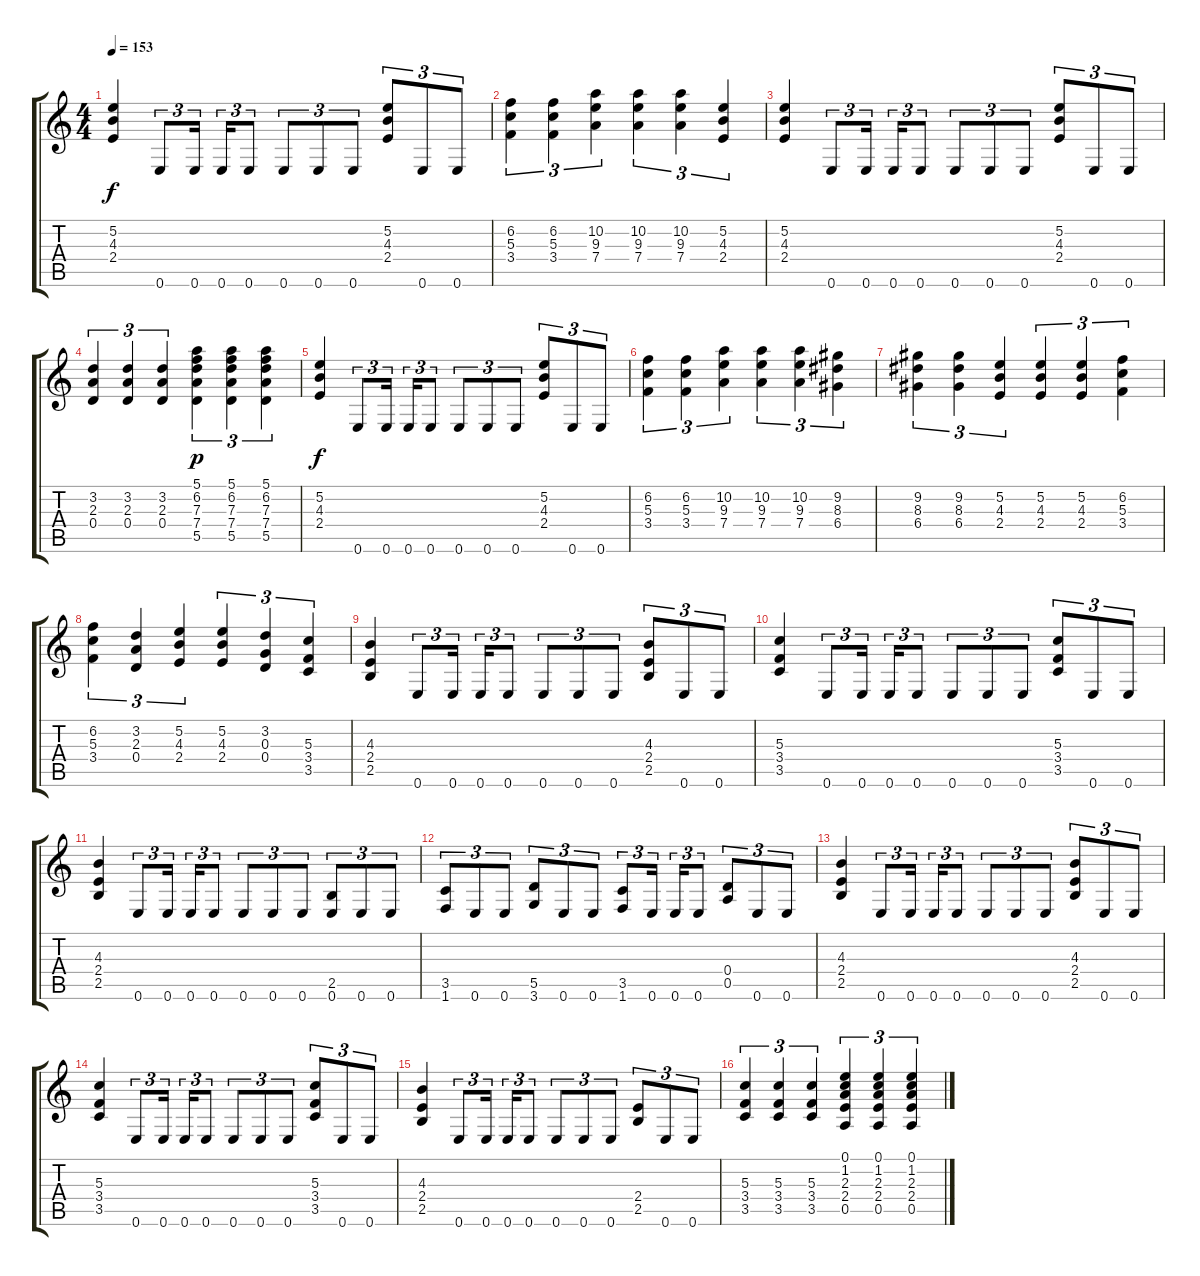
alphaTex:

\track "" {instrument distortionguitar}
\staff {score tabs}
\tuning (E4 B3 G3 D3 A2 E2) {hide}
\ts (4 4)
\section ("" "")
\tempo 153
\clef g2
\ks c
(5.2 4.3 2.4).4{dy f} 0.6.8{tu (3 2)} 0.6.16{tu (3 2)} 0.6.16{tu (3 2)} 0.6.8{tu (3 2)} 0.6.8{tu (3 2)} 0.6.8{tu (3 2)} 0.6.8{tu (3 2)} (5.2 4.3 2.4).8{tu (3 2)} 0.6.8{tu (3 2)} 0.6.8{tu (3 2)} |
(6.2 5.3 3.4).4{tu (3 2)} (6.2 5.3 3.4).4{tu (3 2)} (10.2 9.3 7.4).4{tu (3 2)} (10.2 9.3 7.4).4{tu (3 2)} (10.2 9.3 7.4).4{tu (3 2)} (5.2 4.3 2.4).4{tu (3 2)} |
(5.2 4.3 2.4).4 0.6.8{tu (3 2)} 0.6.16{tu (3 2)} 0.6.16{tu (3 2)} 0.6.8{tu (3 2)} 0.6.8{tu (3 2)} 0.6.8{tu (3 2)} 0.6.8{tu (3 2)} (5.2 4.3 2.4).8{tu (3 2)} 0.6.8{tu (3 2)} 0.6.8{tu (3 2)} |
(3.2 2.3 0.4).4{tu (3 2)} (3.2 2.3 0.4).4{tu (3 2)} (3.2 2.3 0.4).4{tu (3 2)} (5.1 6.2 7.3 7.4 5.5).4{tu (3 2) dy p} (5.1 6.2 7.3 7.4 5.5).4{tu (3 2)} (5.1 6.2 7.3 7.4 5.5).4{tu (3 2)} |
(5.2 4.3 2.4).4{dy f} 0.6.8{tu (3 2)} 0.6.16{tu (3 2)} 0.6.16{tu (3 2)} 0.6.8{tu (3 2)} 0.6.8{tu (3 2)} 0.6.8{tu (3 2)} 0.6.8{tu (3 2)} (5.2 4.3 2.4).8{tu (3 2)} 0.6.8{tu (3 2)} 0.6.8{tu (3 2)} |
(6.2 5.3 3.4).4{tu (3 2)} (6.2 5.3 3.4).4{tu (3 2)} (10.2 9.3 7.4).4{tu (3 2)} (10.2 9.3 7.4).4{tu (3 2)} (10.2 9.3 7.4).4{tu (3 2)} (9.2 8.3 6.4).4{tu (3 2)} |
(9.2 8.3 6.4).4{tu (3 2)} (9.2 8.3 6.4).4{tu (3 2)} (5.2 4.3 2.4).4{tu (3 2)} (5.2 4.3 2.4).4{tu (3 2)} (5.2 4.3 2.4).4{tu (3 2)} (6.2 5.3 3.4).4{tu (3 2)} |
(6.2 5.3 3.4).4{tu (3 2)} (3.2 2.3 0.4).4{tu (3 2)} (5.2 4.3 2.4).4{tu (3 2)} (5.2 4.3 2.4).4{tu (3 2)} (3.2 0.3 0.4).4{tu (3 2)} (5.3 3.4 3.5).4{tu (3 2)} |
\section ("" "")
(4.3 2.4 2.5).4 0.6.8{tu (3 2)} 0.6.16{tu (3 2)} 0.6.16{tu (3 2)} 0.6.8{tu (3 2)} 0.6.8{tu (3 2)} 0.6.8{tu (3 2)} 0.6.8{tu (3 2)} (4.3 2.4 2.5).8{tu (3 2)} 0.6.8{tu (3 2)} 0.6.8{tu (3 2)} |
(5.3 3.4 3.5).4 0.6.8{tu (3 2)} 0.6.16{tu (3 2)} 0.6.16{tu (3 2)} 0.6.8{tu (3 2)} 0.6.8{tu (3 2)} 0.6.8{tu (3 2)} 0.6.8{tu (3 2)} (5.3 3.4 3.5).8{tu (3 2)} 0.6.8{tu (3 2)} 0.6.8{tu (3 2)} |
(4.3 2.4 2.5).4 0.6.8{tu (3 2)} 0.6.16{tu (3 2)} 0.6.16{tu (3 2)} 0.6.8{tu (3 2)} 0.6.8{tu (3 2)} 0.6.8{tu (3 2)} 0.6.8{tu (3 2)} (2.5 0.6).8{tu (3 2)} 0.6.8{tu (3 2)} 0.6.8{tu (3 2)} |
(3.5 1.6).8{tu (3 2)} 0.6.8{tu (3 2)} 0.6.8{tu (3 2)} (5.5 3.6).8{tu (3 2)} 0.6.8{tu (3 2)} 0.6.8{tu (3 2)} (3.5 1.6).8{tu (3 2)} 0.6.16{tu (3 2)} 0.6.16{tu (3 2)} 0.6.8{tu (3 2)} (0.4 0.5).8{tu (3 2)} 0.6.8{tu (3 2)} 0.6.8{tu (3 2)} |
(4.3 2.4 2.5).4 0.6.8{tu (3 2)} 0.6.16{tu (3 2)} 0.6.16{tu (3 2)} 0.6.8{tu (3 2)} 0.6.8{tu (3 2)} 0.6.8{tu (3 2)} 0.6.8{tu (3 2)} (4.3 2.4 2.5).8{tu (3 2)} 0.6.8{tu (3 2)} 0.6.8{tu (3 2)} |
(5.3 3.4 3.5).4 0.6.8{tu (3 2)} 0.6.16{tu (3 2)} 0.6.16{tu (3 2)} 0.6.8{tu (3 2)} 0.6.8{tu (3 2)} 0.6.8{tu (3 2)} 0.6.8{tu (3 2)} (5.3 3.4 3.5).8{tu (3 2)} 0.6.8{tu (3 2)} 0.6.8{tu (3 2)} |
(4.3 2.4 2.5).4 0.6.8{tu (3 2)} 0.6.16{tu (3 2)} 0.6.16{tu (3 2)} 0.6.8{tu (3 2)} 0.6.8{tu (3 2)} 0.6.8{tu (3 2)} 0.6.8{tu (3 2)} (2.4 2.5).8{tu (3 2)} 0.6.8{tu (3 2)} 0.6.8{tu (3 2)} |
(5.3 3.4 3.5).4{tu (3 2)} (5.3 3.4 3.5).4{tu (3 2)} (5.3 3.4 3.5).4{tu (3 2)} (0.1 1.2 2.3 2.4 0.5).4{tu (3 2)} (0.1 1.2 2.3 2.4 0.5).4{tu (3 2)} (0.1 1.2 2.3 2.4 0.5).4{tu (3 2)}
